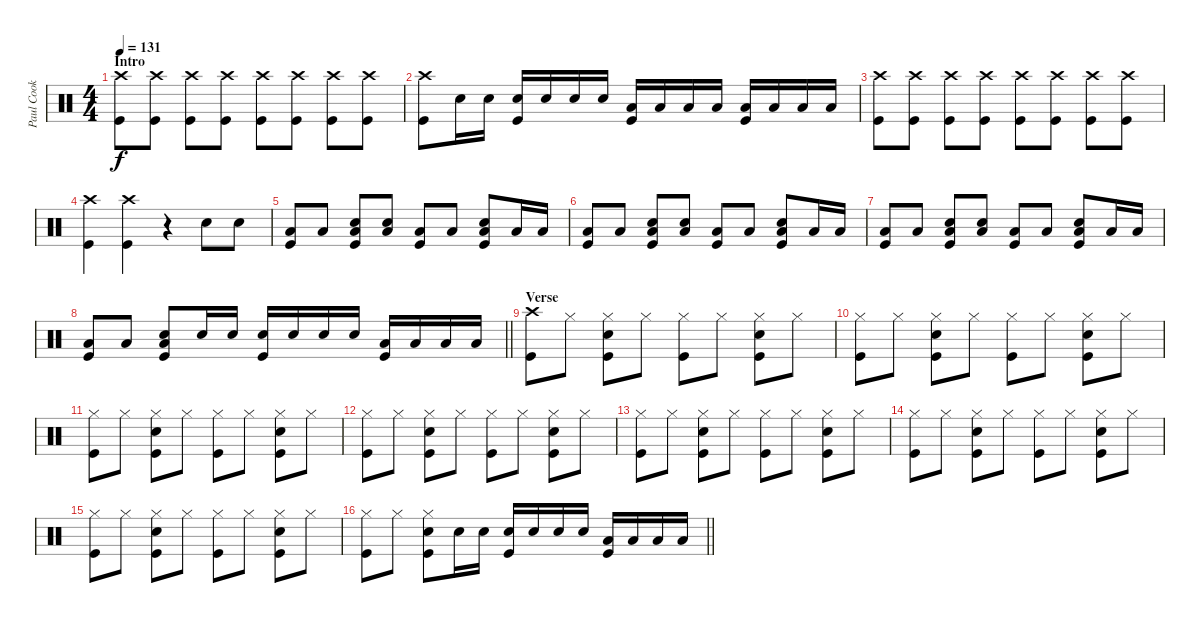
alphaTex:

\track ("Paul Cook" "Paul Cook") {instrument percussion}
\staff {score}
\articulation defaults
\ts (4 4)
\section ("" "Intro")
\tempo 131
\clef neutral
\ks c
("Crash high (hit)" "Kick (hit)").8{dy f} ("Crash high (hit)" "Kick (hit)").8 ("Crash high (hit)" "Kick (hit)").8 ("Crash high (hit)" "Kick (hit)").8 ("Crash high (hit)" "Kick (hit)").8 ("Crash high (hit)" "Kick (hit)").8 ("Crash high (hit)" "Kick (hit)").8 ("Crash high (hit)" "Kick (hit)").8 |
("Crash high (hit)" "Kick (hit)").8 "Snare (hit) 2".16 "Snare (hit) 2".16 ("Snare (hit) 2" "Kick (hit)").16 "Snare (hit) 2".16 "Snare (hit) 2".16 "Snare (hit) 2".16 ("Low Tom (hit)" "Kick (hit)").16 "Low Tom (hit)".16 "Low Tom (hit)".16 "Low Tom (hit)".16 ("Low Tom (hit)" "Kick (hit)").16 "Low Tom (hit)".16 "Low Tom (hit)".16 "Low Tom (hit)".16 |
("Crash high (hit)" "Kick (hit)").8 ("Crash high (hit)" "Kick (hit)").8 ("Crash high (hit)" "Kick (hit)").8 ("Crash high (hit)" "Kick (hit)").8 ("Crash high (hit)" "Kick (hit)").8 ("Crash high (hit)" "Kick (hit)").8 ("Crash high (hit)" "Kick (hit)").8 ("Crash high (hit)" "Kick (hit)").8 |
("Crash high (hit)" "Kick (hit)").4 ("Crash high (hit)" "Kick (hit)").4 r.4 "Snare (hit) 2".8 "Snare (hit) 2".8 |
("Low Tom (hit)" "Kick (hit)").8 "Low Tom (hit)".8 ("Low Tom (hit)" "Snare (hit) 2" "Kick (hit)").8 ("Low Tom (hit)" "Snare (hit) 2").8 ("Low Tom (hit)" "Kick (hit)").8 "Low Tom (hit)".8 ("Low Tom (hit)" "Snare (hit) 2" "Kick (hit)").8 "Low Tom (hit)".16 "Low Tom (hit)".16 |
("Low Tom (hit)" "Kick (hit)").8 "Low Tom (hit)".8 ("Low Tom (hit)" "Snare (hit) 2" "Kick (hit)").8 ("Low Tom (hit)" "Snare (hit) 2").8 ("Low Tom (hit)" "Kick (hit)").8 "Low Tom (hit)".8 ("Low Tom (hit)" "Snare (hit) 2" "Kick (hit)").8 "Low Tom (hit)".16 "Low Tom (hit)".16 |
("Low Tom (hit)" "Kick (hit)").8 "Low Tom (hit)".8 ("Low Tom (hit)" "Snare (hit) 2" "Kick (hit)").8 ("Low Tom (hit)" "Snare (hit) 2").8 ("Low Tom (hit)" "Kick (hit)").8 "Low Tom (hit)".8 ("Low Tom (hit)" "Snare (hit) 2" "Kick (hit)").8 "Low Tom (hit)".16 "Low Tom (hit)".16 |
\barLineRight lightlight
("Low Tom (hit)" "Kick (hit)").8 "Low Tom (hit)".8 ("Low Tom (hit)" "Snare (hit) 2" "Kick (hit)").8 "Snare (hit) 2".16 "Snare (hit) 2".16 ("Snare (hit) 2" "Kick (hit)").16 "Snare (hit) 2".16 "Snare (hit) 2".16 "Snare (hit) 2".16 ("Low Tom (hit)" "Kick (hit)").16 "Low Tom (hit)".16 "Low Tom (hit)".16 "Low Tom (hit)".16 |
\section ("" "Verse")
("Crash high (hit)" "Kick (hit)").8 "Hi-Hat (closed)".8 ("Hi-Hat (closed)" "Snare (hit) 2" "Kick (hit)").8 "Hi-Hat (closed)".8 ("Hi-Hat (closed)" "Kick (hit)").8 "Hi-Hat (closed)".8 ("Hi-Hat (closed)" "Snare (hit) 2" "Kick (hit)").8 "Hi-Hat (closed)".8 |
("Hi-Hat (closed)" "Kick (hit)").8 "Hi-Hat (closed)".8 ("Hi-Hat (closed)" "Snare (hit) 2" "Kick (hit)").8 "Hi-Hat (closed)".8 ("Hi-Hat (closed)" "Kick (hit)").8 "Hi-Hat (closed)".8 ("Hi-Hat (closed)" "Snare (hit) 2" "Kick (hit)").8 "Hi-Hat (closed)".8 |
("Hi-Hat (closed)" "Kick (hit)").8 "Hi-Hat (closed)".8 ("Hi-Hat (closed)" "Snare (hit) 2" "Kick (hit)").8 "Hi-Hat (closed)".8 ("Hi-Hat (closed)" "Kick (hit)").8 "Hi-Hat (closed)".8 ("Hi-Hat (closed)" "Snare (hit) 2" "Kick (hit)").8 "Hi-Hat (closed)".8 |
("Hi-Hat (closed)" "Kick (hit)").8 "Hi-Hat (closed)".8 ("Hi-Hat (closed)" "Snare (hit) 2" "Kick (hit)").8 "Hi-Hat (closed)".8 ("Hi-Hat (closed)" "Kick (hit)").8 "Hi-Hat (closed)".8 ("Hi-Hat (closed)" "Snare (hit) 2" "Kick (hit)").8 "Hi-Hat (closed)".8 |
("Hi-Hat (closed)" "Kick (hit)").8 "Hi-Hat (closed)".8 ("Hi-Hat (closed)" "Snare (hit) 2" "Kick (hit)").8 "Hi-Hat (closed)".8 ("Hi-Hat (closed)" "Kick (hit)").8 "Hi-Hat (closed)".8 ("Hi-Hat (closed)" "Snare (hit) 2" "Kick (hit)").8 "Hi-Hat (closed)".8 |
("Hi-Hat (closed)" "Kick (hit)").8 "Hi-Hat (closed)".8 ("Hi-Hat (closed)" "Snare (hit) 2" "Kick (hit)").8 "Hi-Hat (closed)".8 ("Hi-Hat (closed)" "Kick (hit)").8 "Hi-Hat (closed)".8 ("Hi-Hat (closed)" "Snare (hit) 2" "Kick (hit)").8 "Hi-Hat (closed)".8 |
("Hi-Hat (closed)" "Kick (hit)").8 "Hi-Hat (closed)".8 ("Hi-Hat (closed)" "Snare (hit) 2" "Kick (hit)").8 "Hi-Hat (closed)".8 ("Hi-Hat (closed)" "Kick (hit)").8 "Hi-Hat (closed)".8 ("Hi-Hat (closed)" "Snare (hit) 2" "Kick (hit)").8 "Hi-Hat (closed)".8 |
\barLineRight lightlight
("Hi-Hat (closed)" "Kick (hit)").8 "Hi-Hat (closed)".8 ("Hi-Hat (closed)" "Snare (hit) 2" "Kick (hit)").8 "Snare (hit) 2".16 "Snare (hit) 2".16 ("Snare (hit) 2" "Kick (hit)").16 "Snare (hit) 2".16 "Snare (hit) 2".16 "Snare (hit) 2".16 ("Low Tom (hit)" "Kick (hit)").16 "Low Tom (hit)".16 "Low Tom (hit)".16 "Low Tom (hit)".16
